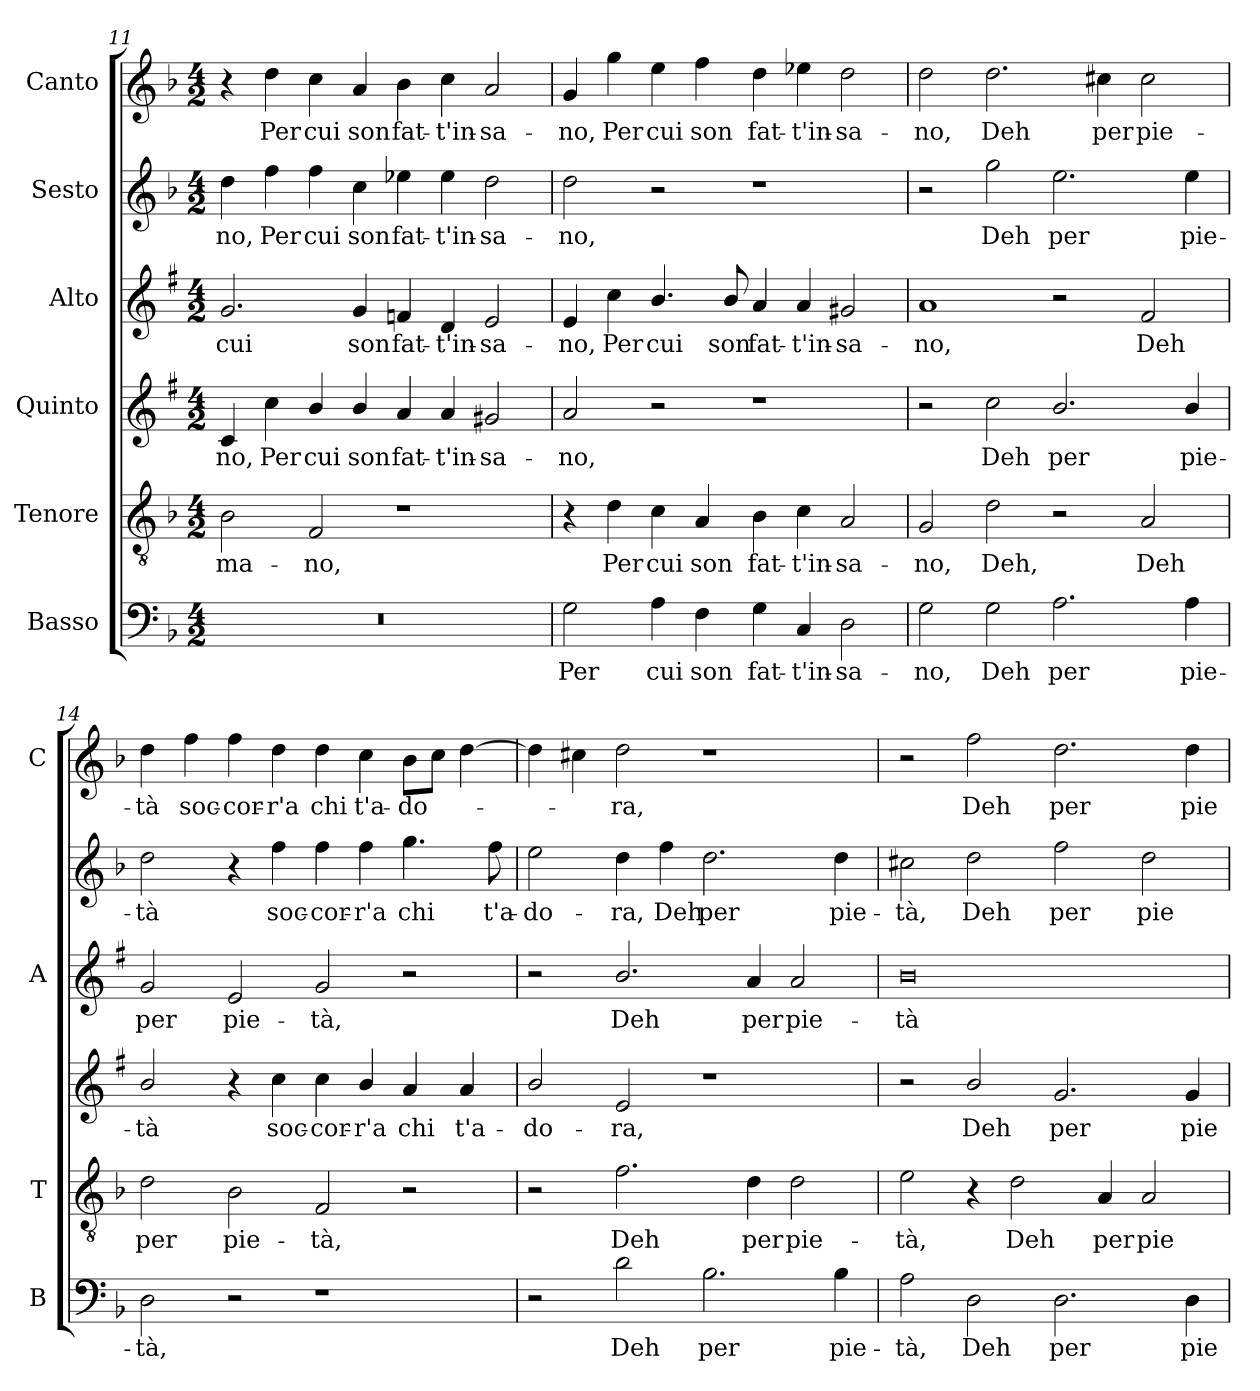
**kern	**text	**kern	**text	**kern	**text	**kern	**text	**kern	**text	**kern	**text
*part6	*part6	*part5	*part5	*part4	*part4	*part3	*part3	*part2	*part2	*part1	*part1
*staff6	*staff6	*staff5	*staff5	*staff4	*staff4	*staff3	*staff3	*staff2	*staff2	*staff1	*staff1
*I"Basso	*	*I"Tenore	*	*I"Quinto	*	*I"Alto	*	*I"Sesto	*	*I"Canto	*
*I'B	*	*I'T	*	*	*	*I'A	*	*	*	*I'C	*
*clefF4	*	*clefGv2	*	*clefG2	*	*clefG2	*	*clefG2	*	*clefG2	*
*	*	*	*	*ITrd1c2	*	*ITrd1c2	*	*	*	*	*
*k[b-]	*	*k[b-]	*	*k[b-]	*	*k[b-]	*	*k[b-]	*	*k[b-]	*
*F:	*	*F:	*	*F:	*	*F:	*	*F:	*	*F:	*
*M4/2	*	*M4/2	*	*M4/2	*	*M4/2	*	*M4/2	*	*M4/2	*
=11	=11	=11	=11	=11	=11	=11	=11	=11	=11	=11	=11
!	!	!	!LO:LY:b	!	!LO:LY:b	!	!LO:LY:b	!	!LO:LY:b	!	!
0r	.	2B-\	ma-	4B-/	-no,	2.f/	cui	4dd\	-no,	4r	.
!	!	!	!	!	!LO:LY:b	!	!	!	!LO:LY:b	!	!LO:LY:b
.	.	.	.	4b-\	Per	.	.	4ff\	Per	4dd\	Per
!	!	!	!LO:LY:b	!	!LO:LY:b	!	!	!	!LO:LY:b	!	!LO:LY:b
.	.	2F/	-no,	4a/	cui	.	.	4ff\	cui	4cc\	cui
!	!	!	!	!	!LO:LY:b	!	!LO:LY:b	!	!LO:LY:b	!	!LO:LY:b
.	.	.	.	4a/	son	4f/	son	4cc\	son	4a/	son
!	!	!	!	!	!LO:LY:b	!	!LO:LY:b	!	!LO:LY:b	!	!LO:LY:b
.	.	1r	.	4g/	fat-	4e-X/	fat-	4ee-X\	fat-	4b-\	fat-
!	!	!	!	!	!LO:LY:b	!	!LO:LY:b	!	!LO:LY:b	!	!LO:LY:b
.	.	.	.	4g/	-t'in-	4c/	-t'in-	4ee-\	-t'in-	4cc\	-t'in-
!	!	!	!	!	!LO:LY:b	!	!LO:LY:b	!	!LO:LY:b	!	!LO:LY:b
.	.	.	.	2f#X/	-sa-	2d/	-sa-	2dd\	-sa-	2a/	-sa-
=12	=12	=12	=12	=12	=12	=12	=12	=12	=12	=12	=12
!	!LO:LY:b	!	!	!	!LO:LY:b	!	!LO:LY:b	!	!LO:LY:b	!	!LO:LY:b
2G\	Per	4r	.	2g/	-no,	4d/	-no,	2dd\	-no,	4g/	-no,
!	!	!	!LO:LY:b	!	!	!	!LO:LY:b	!	!	!	!LO:LY:b
.	.	4d\	Per	.	.	4b-\	Per	.	.	4gg\	Per
!	!LO:LY:b	!	!LO:LY:b	!	!	!	!LO:LY:b	!	!	!	!LO:LY:b
4A\	cui	4c\	cui	2r	.	4.a/	cui	2r	.	4ee\	cui
!	!LO:LY:b	!	!LO:LY:b	!	!	!	!	!	!	!	!LO:LY:b
4F\	son	4A/	son	.	.	.	.	.	.	4ff\	son
!	!	!	!	!	!	!	!LO:LY:b	!	!	!	!
.	.	.	.	.	.	8a/	son	.	.	.	.
!	!LO:LY:b	!	!LO:LY:b	!	!	!	!LO:LY:b	!	!	!	!LO:LY:b
4G\	fat-	4B-\	fat-	1r	.	4g/	fat-	1r	.	4dd\	fat-
!	!LO:LY:b	!	!LO:LY:b	!	!	!	!LO:LY:b	!	!	!	!LO:LY:b
4C/	-t'in-	4c\	-t'in-	.	.	4g/	-t'in-	.	.	4ee-X\	-t'in-
!	!LO:LY:b	!	!LO:LY:b	!	!	!	!LO:LY:b	!	!	!	!LO:LY:b
2D\	-sa-	2A/	-sa-	.	.	2f#X/	-sa-	.	.	2dd\	-sa-
!!LO:LB:g=z
=13	=13	=13	=13	=13	=13	=13	=13	=13	=13	=13	=13
!	!LO:LY:b	!	!LO:LY:b	!	!	!	!LO:LY:b	!	!	!	!LO:LY:b
2G\	-no,	2G/	-no,	2r	.	1g	-no,	2r	.	2dd\	-no,
!	!LO:LY:b	!	!LO:LY:b	!	!LO:LY:b	!	!	!	!LO:LY:b	!	!LO:LY:b
2G\	Deh	2d\	Deh,	2b-\	Deh	.	.	2gg\	Deh	2.dd\	Deh
!	!LO:LY:b	!	!	!	!LO:LY:b	!	!	!	!LO:LY:b	!	!
2.A\	per	2r	.	2.a/	per	2r	.	2.ee\	per	.	.
!	!	!	!	!	!	!	!	!	!	!	!LO:LY:b
.	.	.	.	.	.	.	.	.	.	4cc#X\	per
!	!	!	!LO:LY:b	!	!	!	!LO:LY:b	!	!	!	!LO:LY:b
.	.	2A/	Deh	.	.	2e/	Deh	.	.	2cc#\	pie-
!	!LO:LY:b	!	!	!	!LO:LY:b	!	!	!	!LO:LY:b	!	!
4A\	pie-	.	.	4a/	pie-	.	.	4ee\	pie-	.	.
=14	=14	=14	=14	=14	=14	=14	=14	=14	=14	=14	=14
!	!LO:LY:b	!	!LO:LY:b	!	!LO:LY:b	!	!LO:LY:b	!	!LO:LY:b	!	!LO:LY:b
2D\	-tà,	2d\	per	2a/	-tà	2f/	per	2dd\	-tà	4dd\	-tà
!	!	!	!	!	!	!	!	!	!	!	!LO:LY:b
.	.	.	.	.	.	.	.	.	.	4ff\	soc-
!	!	!	!LO:LY:b	!	!	!	!LO:LY:b	!	!	!	!LO:LY:b
2r	.	2B-\	pie-	4r	.	2d/	pie-	4r	.	4ff\	-cor-
!	!	!	!	!	!LO:LY:b	!	!	!	!LO:LY:b	!	!LO:LY:b
.	.	.	.	4b-\	soc-	.	.	4ff\	soc-	4dd\	-r'a
!	!	!	!LO:LY:b	!	!LO:LY:b	!	!LO:LY:b	!	!LO:LY:b	!	!LO:LY:b
1r	.	2F/	-tà,	4b-\	-cor-	2f/	-tà,	4ff\	-cor-	4dd\	chi
!	!	!	!	!	!LO:LY:b	!	!	!	!LO:LY:b	!	!LO:LY:b
.	.	.	.	4a/	-r'a	.	.	4ff\	-r'a	4cc\	t'a-
!	!	!	!	!	!LO:LY:b	!	!	!	!LO:LY:b	!	!LO:LY:b
.	.	2r	.	4g/	chi	2r	.	4.gg\	chi	8b-\L	-do-
.	.	.	.	.	.	.	.	.	.	8cc\J	.
!	!	!	!	!	!LO:LY:b	!	!	!	!	!	!
.	.	.	.	4g/	t'a-	.	.	.	.	[4dd\	.
!	!	!	!	!	!	!	!	!	!LO:LY:b	!	!
.	.	.	.	.	.	.	.	8ff\	t'a-	.	.
=15	=15	=15	=15	=15	=15	=15	=15	=15	=15	=15	=15
!	!	!	!	!	!LO:LY:b	!	!	!	!LO:LY:b	!	!
2r	.	2r	.	2a/	-do-	2r	.	2ee\	-do-	4dd\]	.
.	.	.	.	.	.	.	.	.	.	4cc#X\	.
!	!LO:LY:b	!	!LO:LY:b	!	!LO:LY:b	!	!LO:LY:b	!	!LO:LY:b	!	!LO:LY:b
2d\	Deh	2.f\	Deh	2d/	-ra,	2.a/	Deh	4dd\	-ra,	2dd\	-ra,
!	!	!	!	!	!	!	!	!	!LO:LY:b	!	!
.	.	.	.	.	.	.	.	4ff\	Deh	.	.
!	!LO:LY:b	!	!	!	!	!	!	!	!LO:LY:b	!	!
2.B-\	per	.	.	1r	.	.	.	2.dd\	per	1r	.
!	!	!	!LO:LY:b	!	!	!	!LO:LY:b	!	!	!	!
.	.	4d\	per	.	.	4g/	per	.	.	.	.
!	!	!	!LO:LY:b	!	!	!	!LO:LY:b	!	!	!	!
.	.	2d\	pie-	.	.	2g/	pie-	.	.	.	.
!	!LO:LY:b	!	!	!	!	!	!	!	!LO:LY:b	!	!
4B-\	pie-	.	.	.	.	.	.	4dd\	pie-	.	.
=16	=16	=16	=16	=16	=16	=16	=16	=16	=16	=16	=16
!	!LO:LY:b	!	!LO:LY:b	!	!	!	!LO:LY:b	!	!LO:LY:b	!	!
2A\	-tà,	2e\	-tà,	2r	.	0a	-tà	2cc#X\	-tà,	2r	.
!	!LO:LY:b	!	!	!	!LO:LY:b	!	!	!	!LO:LY:b	!	!LO:LY:b
2D\	Deh	4r	.	2a/	Deh	.	.	2dd\	Deh	2ff\	Deh
!	!	!	!LO:LY:b	!	!	!	!	!	!	!	!
.	.	2d\	Deh	.	.	.	.	.	.	.	.
!	!LO:LY:b	!	!	!	!LO:LY:b	!	!	!	!LO:LY:b	!	!LO:LY:b
2.D\	per	.	.	2.f/	per	.	.	2ff\	per	2.dd\	per
!	!	!	!LO:LY:b	!	!	!	!	!	!	!	!
.	.	4A/	per	.	.	.	.	.	.	.	.
!	!	!	!LO:LY:b	!	!	!	!	!	!LO:LY:b	!	!
.	.	2A/	pie-	.	.	.	.	2dd\	pie-	.	.
!	!LO:LY:b	!	!	!	!LO:LY:b	!	!	!	!	!	!LO:LY:b
4D\	pie-	.	.	4f/	pie-	.	.	.	.	4dd\	pie-
=	=	=	=	=	=	=	=	=	=	=	=
*-	*-	*-	*-	*-	*-	*-	*-	*-	*-	*-	*-
